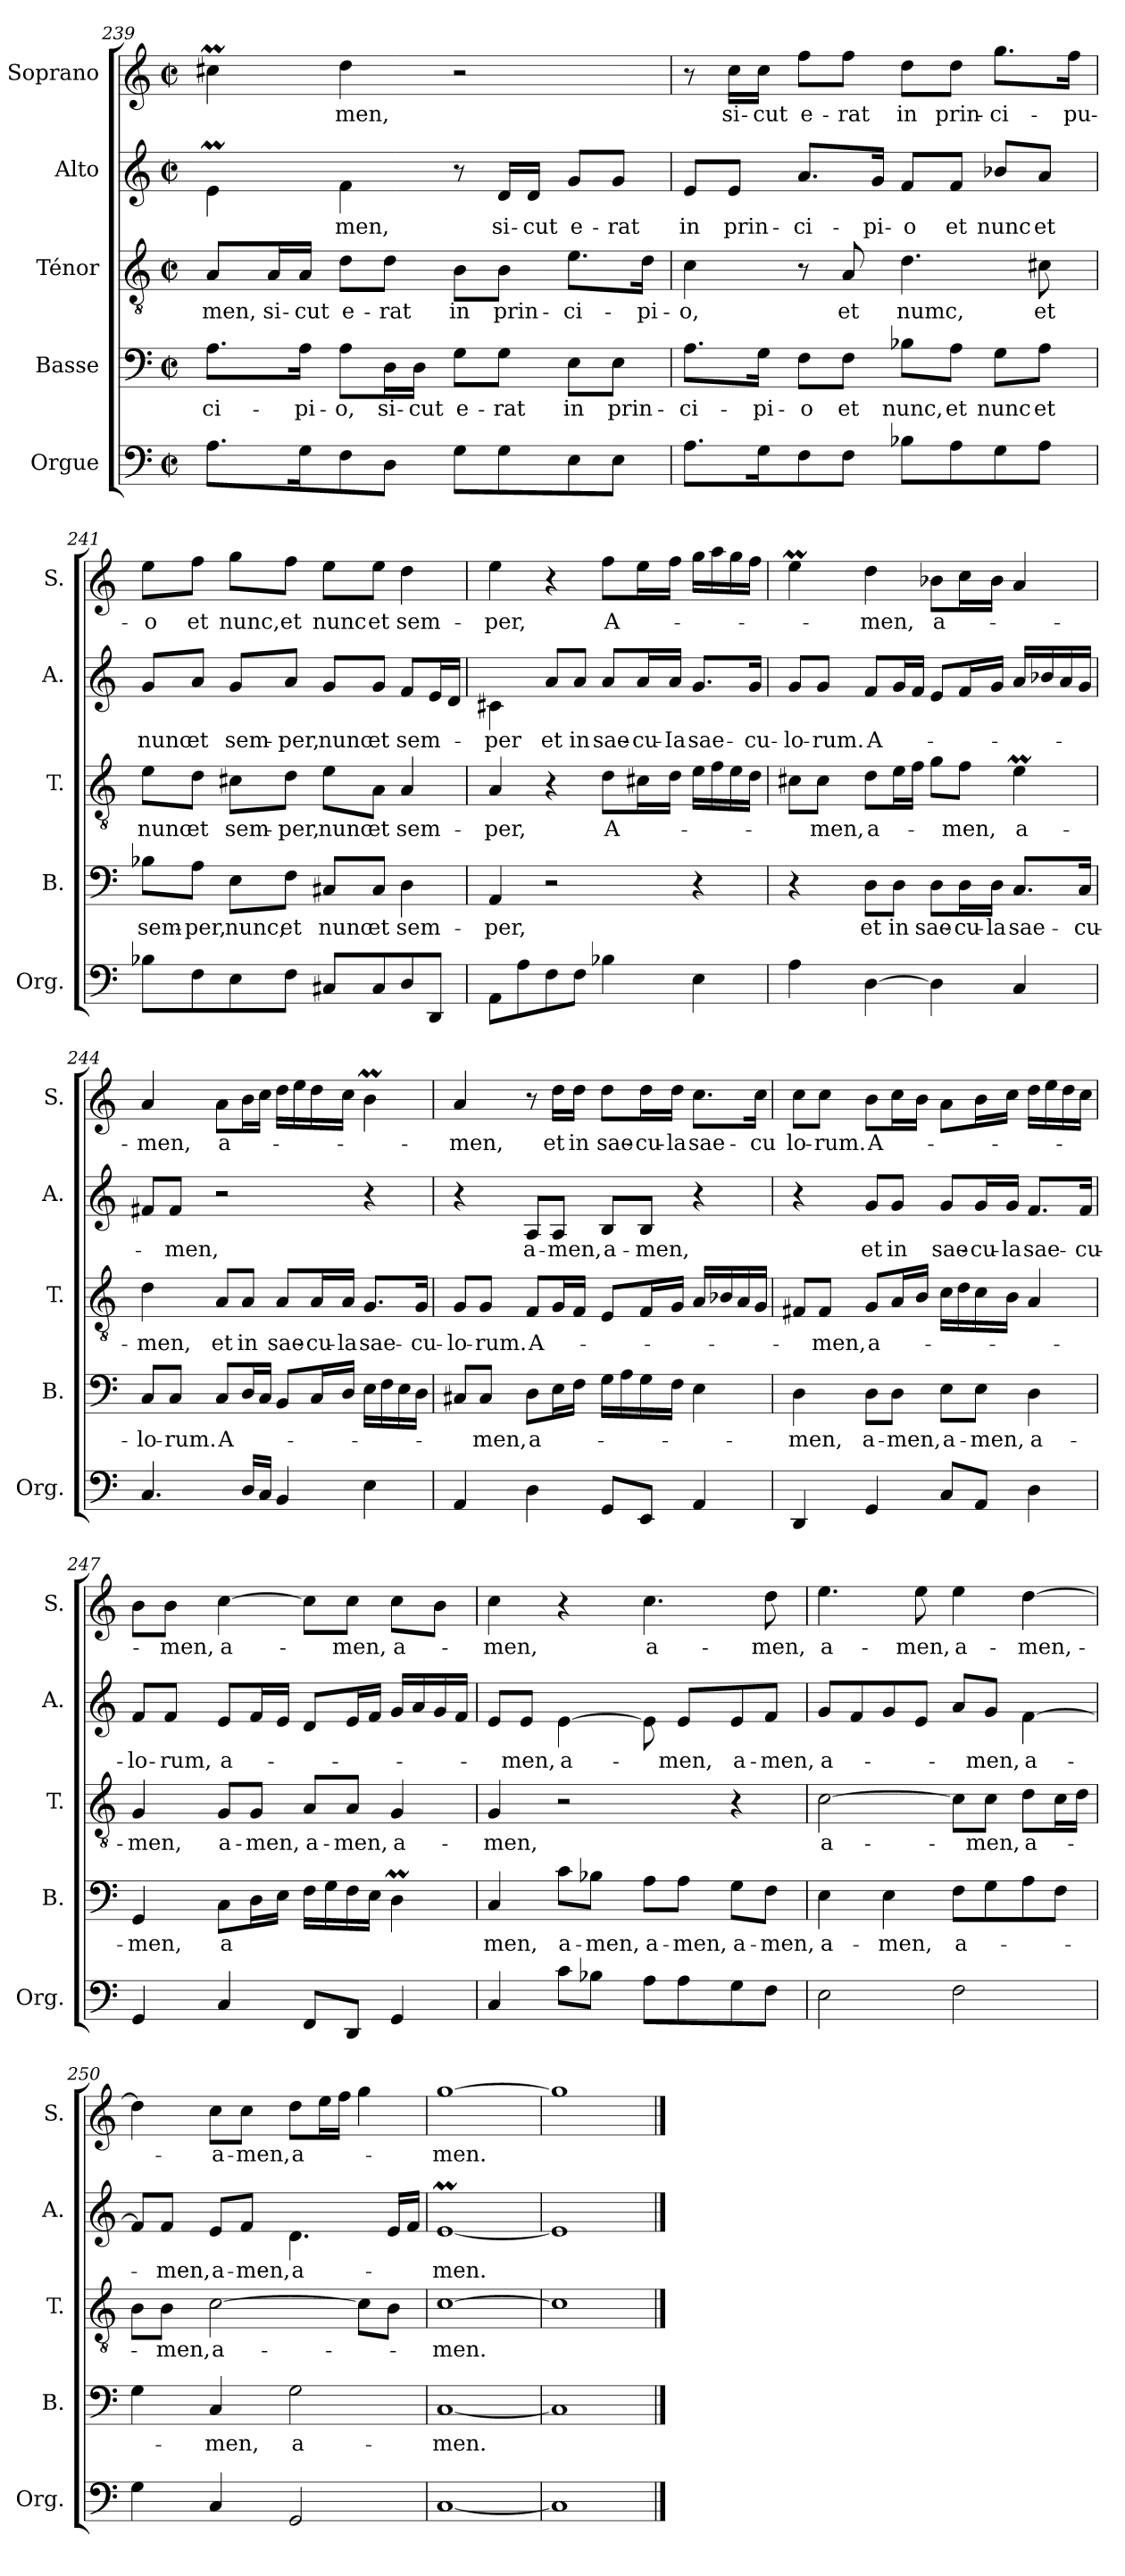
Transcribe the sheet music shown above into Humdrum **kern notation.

**kern	**kern	**text	**kern	**text	**kern	**text	**kern	**text
*part5	*part4	*part4	*part3	*part3	*part2	*part2	*part1	*part1
*staff5	*staff4	*staff4	*staff3	*staff3	*staff2	*staff2	*staff1	*staff1
*I"Orgue	*I"Basse	*	*I"Ténor	*	*I"Alto	*	*I"Soprano	*
*I'Org.	*I'B.	*	*I'T.	*	*I'A.	*	*I'S.	*
*clefF4	*clefF4	*	*clefGv2	*	*clefG2	*	*clefG2	*
*k[]	*k[]	*	*k[]	*	*k[]	*	*k[]	*
*M2/2	*M2/2	*	*M2/2	*	*M2/2	*	*M2/2	*
*met(c|)	*met(c|)	*	*met(c|)	*	*met(c|)	*	*met(c|)	*
=239	=239	=239	=239	=239	=239	=239	=239	=239
!	!	!LO:LY:b	!	!LO:LY:b	!	!	!	!
8.A\L	8.A\L	-ci-	8A/L	-men,	4em\	.	4cc#Xm\	.
!	!	!	!	!LO:LY:b	!	!	!	!
.	.	.	16A/L	si-	.	.	.	.
!	!	!LO:LY:b	!	!LO:LY:b	!	!	!	!
16G\K	16A\Jk	-pi-	16A/JJ	-cut	.	.	.	.
!	!	!LO:LY:b	!	!LO:LY:b	!	!LO:LY:b	!	!LO:LY:b
8F\	8A\L	-o,	8d\L	e-	4f\	-men,	4dd\	-men,
!	!	!LO:LY:b	!	!LO:LY:b	!	!	!	!
8D\J	16D\L	si-	8d\J	-rat	.	.	.	.
!	!	!LO:LY:b	!	!	!	!	!	!
.	16D\JJ	-cut	.	.	.	.	.	.
!	!	!LO:LY:b	!	!LO:LY:b	!	!	!	!
8G\L	8G\L	e-	8B\L	in	8r	.	2r	.
!	!	!LO:LY:b	!	!LO:LY:b	!	!LO:LY:b	!	!
8G\	8G\J	-rat	8B\J	prin-	16d/LL	si-	.	.
!	!	!	!	!	!	!LO:LY:b	!	!
.	.	.	.	.	16d/JJ	-cut	.	.
!	!	!LO:LY:b	!	!LO:LY:b	!	!LO:LY:b	!	!
8E\	8E\L	in	8.e\L	-ci-	8g/L	e-	.	.
!	!	!LO:LY:b	!	!	!	!LO:LY:b	!	!
8E\J	8E\J	prin-	.	.	8g/J	-rat	.	.
!	!	!	!	!LO:LY:b	!	!	!	!
.	.	.	16d\Jk	-pi-	.	.	.	.
!!LO:PB:g=z
=240	=240	=240	=240	=240	=240	=240	=240	=240
!	!	!LO:LY:b	!	!LO:LY:b	!	!LO:LY:b	!	!
8.A\L	8.A\L	-ci-	4c\	-o,	8e/L	in	8r	.
!	!	!	!	!	!	!LO:LY:b	!	!LO:LY:b
.	.	.	.	.	8e/J	prin-	16cc\LL	si-
!	!	!LO:LY:b	!	!	!	!	!	!LO:LY:b
16G\K	16G\Jk	-pi-	.	.	.	.	16cc\JJ	-cut
!	!	!LO:LY:b	!	!	!	!LO:LY:b	!	!LO:LY:b
8F\	8F\L	-o	8r	.	8.a/L	-ci-	8ff\L	e-
!	!	!LO:LY:b	!	!LO:LY:b	!	!	!	!LO:LY:b
8F\J	8F\J	et	8A/	et	.	.	8ff\J	-rat
!	!	!	!	!	!	!LO:LY:b	!	!
.	.	.	.	.	16g/Jk	-pi-	.	.
!	!	!LO:LY:b	!	!LO:LY:b	!	!LO:LY:b	!	!LO:LY:b
8B-X\L	8B-X\L	nunc,	4.d\	numc,	8f/L	-o	8dd\L	in
!	!	!LO:LY:b	!	!	!	!LO:LY:b	!	!LO:LY:b
8A\	8A\J	et	.	.	8f/J	et	8dd\J	prin-
!	!	!LO:LY:b	!	!	!	!LO:LY:b	!	!LO:LY:b
8G\	8G\L	nunc	.	.	8b-X/L	nunc	8.gg\L	-ci-
!	!	!LO:LY:b	!	!LO:LY:b	!	!LO:LY:b	!	!
8A\J	8A\J	et	8c#X\	et	8a/J	et	.	.
!	!	!	!	!	!	!	!	!LO:LY:b
.	.	.	.	.	.	.	16ff\Jk	-pu-
=241	=241	=241	=241	=241	=241	=241	=241	=241
!	!	!LO:LY:b	!	!LO:LY:b	!	!LO:LY:b	!	!LO:LY:b
8B-X\L	8B-X\L	sem-	8e\L	nunc	8g/L	nunc	8ee\L	-o
!	!	!LO:LY:b	!	!LO:LY:b	!	!LO:LY:b	!	!LO:LY:b
8F\	8A\J	-per,	8d\J	et	8a/J	et	8ff\J	et
!	!	!LO:LY:b	!	!LO:LY:b	!	!LO:LY:b	!	!LO:LY:b
8E\	8E\L	nunc,	8c#X\L	sem-	8g/L	sem-	8gg\L	nunc,
!	!	!LO:LY:b	!	!LO:LY:b	!	!LO:LY:b	!	!LO:LY:b
8F\J	8F\J	et	8d\J	-per,	8a/J	-per,	8ff\J	et
!	!	!LO:LY:b	!	!LO:LY:b	!	!LO:LY:b	!	!LO:LY:b
8C#X/L	8C#X/L	nunc	8e\L	nunc	8g/L	nunc	8ee\L	nunc
!	!	!LO:LY:b	!	!LO:LY:b	!	!LO:LY:b	!	!LO:LY:b
8C#/	8C#/J	et	8A\J	et	8g/J	et	8ee\J	et
!	!	!LO:LY:b	!	!LO:LY:b	!	!LO:LY:b	!	!LO:LY:b
8D/	4D\	sem-	4A/	sem-	8f/L	sem-	4dd\	sem-
8DD/J	.	.	.	.	16e/L	.	.	.
.	.	.	.	.	16d/JJ	.	.	.
=242	=242	=242	=242	=242	=242	=242	=242	=242
!	!	!LO:LY:b	!	!LO:LY:b	!	!LO:LY:b	!	!LO:LY:b
8AA\L	4AA/	-per,	4A/	-per,	4c#X\	-per	4ee\	-per,
8A\	.	.	.	.	.	.	.	.
!	!	!	!	!	!	!LO:LY:b	!	!
8F\	2r	.	4r	.	8a/L	et	4r	.
!	!	!	!	!	!	!LO:LY:b	!	!
8F\J	.	.	.	.	8a/J	in	.	.
!	!	!	!	!LO:LY:b	!	!LO:LY:b	!	!LO:LY:b
4B-X\	.	.	8d\L	A-	8a/L	sae-	8ff\L	A-
!	!	!	!	!	!	!LO:LY:b	!	!
.	.	.	16c#X\L	.	16a/L	-cu-	16ee\L	.
!	!	!	!	!	!	!LO:LY:b	!	!
.	.	.	16d\JJ	.	16a/JJ	-Ia	16ff\JJ	.
!	!	!	!	!	!	!LO:LY:b	!	!
4E\	4r	.	16e\LL	.	8.g/L	sae-	16gg\LL	.
.	.	.	16f\	.	.	.	16aa\	.
.	.	.	16e\	.	.	.	16gg\	.
!	!	!	!	!	!	!LO:LY:b	!	!
.	.	.	16d\JJ	.	16g/Jk	-cu-	16ff\JJ	.
!!LO:LB:g=z
=243	=243	=243	=243	=243	=243	=243	=243	=243
!	!	!	!	!	!	!LO:LY:b	!	!
4A\	4r	.	8c#X\L	.	8g/L	-lo-	4eem\	.
!	!	!	!	!LO:LY:b	!	!LO:LY:b	!	!
.	.	.	8c#\J	-men,	8g/J	-rum.	.	.
!	!	!LO:LY:b	!	!LO:LY:b	!	!LO:LY:b	!	!LO:LY:b
[4D\	8D\L	et	8d\L	a-	8f/L	A-	4dd\	men,
!	!	!LO:LY:b	!	!	!	!	!	!
.	8D\J	in	16e\L	.	16g/L	.	.	.
.	.	.	16f\JJ	.	16f/JJ	.	.	.
!	!	!LO:LY:b	!	!	!	!	!	!LO:LY:b
4D\]	8D\L	sae-	8g\L	.	8e/L	.	8b-X\L	a-
!	!	!LO:LY:b	!	!LO:LY:b	!	!	!	!
.	16D\L	-cu-	8f\J	-men,	16f/L	.	16cc\L	.
!	!	!LO:LY:b	!	!	!	!	!	!
.	16D\JJ	-la	.	.	16g/JJ	.	16b-\JJ	.
!	!	!LO:LY:b	!	!LO:LY:b	!	!	!	!
4C/	8.C/L	sae-	4em\	a-	16a/LL	.	4a/	.
.	.	.	.	.	16b-X/	.	.	.
.	.	.	.	.	16a/	.	.	.
!	!	!LO:LY:b	!	!	!	!	!	!
.	16C/Jk	-cu-	.	.	16g/JJ	.	.	.
=244	=244	=244	=244	=244	=244	=244	=244	=244
!	!	!LO:LY:b	!	!LO:LY:b	!	!	!	!LO:LY:b
4.C/	8C/L	-lo-	4d\	-men,	8f#X/L	.	4a/	-men,
!	!	!LO:LY:b	!	!	!	!LO:LY:b	!	!
.	8C/J	-rum.	.	.	8f#/J	-men,	.	.
!	!	!LO:LY:b	!	!LO:LY:b	!	!	!	!LO:LY:b
.	8C/L	A-	8A/L	et	2r	.	8a\L	a-
!	!	!	!	!LO:LY:b	!	!	!	!
16D/LL	16D/L	.	8A/J	in	.	.	16b\L	.
16C/JJ	16C/JJ	.	.	.	.	.	16cc\JJ	.
!	!	!	!	!LO:LY:b	!	!	!	!
4BB/	8BB/L	.	8A/L	sae-	.	.	16dd\LL	.
.	.	.	.	.	.	.	16ee\	.
!	!	!	!	!LO:LY:b	!	!	!	!
.	16C/L	.	16A/L	-cu-	.	.	16dd\	.
!	!	!	!	!LO:LY:b	!	!	!	!
.	16D/JJ	.	16A/JJ	-la	.	.	16cc\JJ	.
!	!	!	!	!LO:LY:b	!	!	!	!
4E\	16E\LL	.	8.G/L	sae-	4r	.	4bm\	.
.	16F\	.	.	.	.	.	.	.
.	16E\	.	.	.	.	.	.	.
!	!	!	!	!LO:LY:b	!	!	!	!
.	16D\JJ	.	16G/Jk	-cu--	.	.	.	.
=245	=245	=245	=245	=245	=245	=245	=245	=245
!	!	!	!	!LO:LY:b	!	!	!	!LO:LY:b
4AA/	8C#X/L	.	8G/L	-lo-	4r	.	4a/	-men,
!	!	!LO:LY:b	!	!LO:LY:b	!	!	!	!
.	8C#/J	-men,	8G/J	-rum.	.	.	.	.
!	!	!LO:LY:b	!	!LO:LY:b	!	!LO:LY:b	!	!
4D\	8D\L	a-	8F/L	A-	8A/L	a-	8r	.
!	!	!	!	!	!	!LO:LY:b	!	!LO:LY:b
.	16E\L	.	16G/L	.	8A/J	-men,	16dd\LL	et
!	!	!	!	!	!	!	!	!LO:LY:b
.	16F\JJ	.	16F/JJ	.	.	.	16dd\JJ	in
!	!	!	!	!	!	!LO:LY:b	!	!LO:LY:b
8GG/L	16G\LL	.	8E/L	.	8B/L	a-	8dd\L	sae-
.	16A\	.	.	.	.	.	.	.
!	!	!	!	!	!	!LO:LY:b	!	!LO:LY:b
8EE/J	16G\	.	16F/L	.	8B/J	-men,	16dd\L	-cu-
!	!	!	!	!	!	!	!	!LO:LY:b
.	16F\JJ	.	16G/JJ	.	.	.	16dd\JJ	-la
!	!	!	!	!	!	!	!	!LO:LY:b
4AA/	4E\	.	16A/LL	.	4r	.	8.cc\L	sae-
.	.	.	16B-X/	.	.	.	.	.
.	.	.	16A/	.	.	.	.	.
!	!	!	!	!	!	!	!	!LO:LY:b
.	.	.	16G/JJ	.	.	.	16cc\Jk	-cu
!!LO:PB:g=z
=246	=246	=246	=246	=246	=246	=246	=246	=246
!	!	!LO:LY:b	!	!	!	!	!	!LO:LY:b
4DD/	4D\	-men,	8F#X/L	.	4r	.	8cc\L	lo-
!	!	!	!	!LO:LY:b	!	!	!	!LO:LY:b
.	.	.	8F#/J	-men,	.	.	8cc\J	-rum.
!	!	!LO:LY:b	!	!LO:LY:b	!	!LO:LY:b	!	!LO:LY:b
4GG/	8D\L	a-	8G/L	a-	8g/L	et	8b\L	A-
!	!	!LO:LY:b	!	!	!	!LO:LY:b	!	!
.	8D\J	-men,	16A/L	.	8g/J	in	16cc\L	.
.	.	.	16B/JJ	.	.	.	16b\JJ	.
!	!	!LO:LY:b	!	!	!	!LO:LY:b	!	!
8C/L	8E\L	a-	16c\LL	.	8g/L	sae-	8a\L	.
.	.	.	16d\	.	.	.	.	.
!	!	!LO:LY:b	!	!	!	!LO:LY:b	!	!
8AA/J	8E\J	-men,	16c\	.	16g/L	-cu-	16b\L	.
!	!	!	!	!	!	!LO:LY:b	!	!
.	.	.	16B\JJ	.	16g/JJ	-la	16cc\JJ	.
!	!	!LO:LY:b	!	!	!	!LO:LY:b	!	!
4D\	4D\	a-	4A/	.	8.f/L	sae-	16dd\LL	.
.	.	.	.	.	.	.	16ee\	.
.	.	.	.	.	.	.	16dd\	.
!	!	!	!	!	!	!LO:LY:b	!	!
.	.	.	.	.	16f/Jk	-cu-	16cc\JJ	.
=247	=247	=247	=247	=247	=247	=247	=247	=247
!	!	!LO:LY:b	!	!LO:LY:b	!	!LO:LY:b	!	!
4GG/	4GG/	-men,	4G/	-men,	8f/L	-lo-	8b\L	.
!	!	!	!	!	!	!LO:LY:b	!	!LO:LY:b
.	.	.	.	.	8f/J	-rum,	8b\J	-men,
!	!	!LO:LY:b	!	!LO:LY:b	!	!LO:LY:b	!	!LO:LY:b
4C/	8C\L	a	8G/L	a-	8e/L	a-	[4cc\	a-
!	!	!LO:LY:b	!	!LO:LY:b	!	!	!	!
.	16D\L	_	8G/J	-men,	16f/L	.	.	.
.	16E\JJ	.	.	.	16e/JJ	.	.	.
!	!	!	!	!LO:LY:b	!	!	!	!
8FF/L	16F\LL	.	8A/L	a-	8d/L	.	8cc\L]	.
!	!	!LO:LY:b	!	!	!	!	!	!
.	16G\	_	.	.	.	.	.	.
!	!	!	!	!LO:LY:b	!	!	!	!LO:LY:b
8DD/J	16F\	.	8A/J	-men,	16e/L	.	8cc\J	-men,
.	16E\JJ	.	.	.	16f/JJ	.	.	.
!	!	!LO:LY:b	!	!LO:LY:b	!	!	!	!LO:LY:b
4GG/	4DM\	_-	4G/	a-	16g/LL	.	8cc\L	a-
.	.	.	.	.	16a/	.	.	.
.	.	.	.	.	16g/	.	8b\J	.
.	.	.	.	.	16f/JJ	.	.	.
=248	=248	=248	=248	=248	=248	=248	=248	=248
!	!	!LO:LY:b	!	!LO:LY:b	!	!	!	!LO:LY:b
4C/	4C/	-men,	4G/	-men,	8e/L	.	4cc\	-men,
!	!	!	!	!	!	!LO:LY:b	!	!
.	.	.	.	.	8e/J	-men,	.	.
!	!	!LO:LY:b	!	!	!	!LO:LY:b	!	!
8c\L	8c\L	a-	2r	.	[4e\	a-	4r	.
!	!	!LO:LY:b	!	!	!	!	!	!
8B-X\J	8B-X\J	-men,	.	.	.	.	.	.
!	!	!LO:LY:b	!	!	!	!	!	!LO:LY:b
8A\L	8A\L	a-	.	.	8e\]	.	4.cc\	a-
!	!	!LO:LY:b	!	!	!	!LO:LY:b	!	!
8A\	8A\J	-men,	.	.	8e/L	-men,	.	.
!	!	!LO:LY:b	!	!	!	!LO:LY:b	!	!
8G\	8G\L	a-	4r	.	8e/	a-	.	.
!	!	!LO:LY:b	!	!	!	!LO:LY:b	!	!LO:LY:b
8F\J	8F\J	-men,	.	.	8f/J	-men,	8dd\	-men,
=249	=249	=249	=249	=249	=249	=249	=249	=249
!	!	!LO:LY:b	!	!LO:LY:b	!	!LO:LY:b	!	!LO:LY:b
2E\	4E\	a-	[2c\	a-	8g/L	a-	4.ee\	a-
.	.	.	.	.	8f/	.	.	.
!	!	!LO:LY:b	!	!	!	!	!	!
.	4E\	-men,	.	.	8g/	.	.	.
!	!	!	!	!	!	!	!	!LO:LY:b
.	.	.	.	.	8e/J	.	8ee\	-men,
!	!	!LO:LY:b	!	!	!	!	!	!LO:LY:b
2F\	8F\L	a-	8c\L]	.	8a/L	.	4ee\	a-
!	!	!	!	!LO:LY:b	!	!LO:LY:b	!	!
.	8G\	.	8c\J	-men,	8g/J	-men,	.	.
!	!	!	!	!LO:LY:b	!	!LO:LY:b	!	!LO:LY:b
.	8A\	.	8d\L	a-	[4f\	a-	[4dd\	-men,-
.	8F\J	.	16c\L	.	.	.	.	.
.	.	.	16d\JJ	.	.	.	.	.
!!LO:LB:g=z
=250	=250	=250	=250	=250	=250	=250	=250	=250
4G\	4G\	.	8B\L	.	8f/L]	.	4dd\]	.
!	!	!	!	!LO:LY:b	!	!LO:LY:b	!	!
.	.	.	8B\J	-men,	8f/J	-men,	.	.
!	!	!LO:LY:b	!	!LO:LY:b	!	!LO:LY:b	!	!LO:LY:b
4C/	4C/	-men,	[2c\	a-	8e/L	a-	8cc\L	-a-
!	!	!	!	!	!	!LO:LY:b	!	!LO:LY:b
.	.	.	.	.	8f/J	-men,	8cc\J	-men,
!	!	!LO:LY:b	!	!	!	!LO:LY:b	!	!LO:LY:b
2GG/	2G\	a-	.	.	4.d\	a-	8dd\L	a-
.	.	.	.	.	.	.	16ee\L	.
.	.	.	.	.	.	.	16ff\JJ	.
.	.	.	8c\L]	.	.	.	4gg\	.
.	.	.	8B\J	.	16e/LL	.	.	.
.	.	.	.	.	16f/JJ	.	.	.
=251	=251	=251	=251	=251	=251	=251	=251	=251
!	!	!LO:LY:b	!	!LO:LY:b	!	!LO:LY:b	!	!LO:LY:b
[1C	[1C	-men.	[1c	-men.	[1em	-men.	[1gg	-men.
=252	=252	=252	=252	=252	=252	=252	=252	=252
1C]	1C]	.	1c]	.	1e]	.	1gg]	.
==	==	==	==	==	==	==	==	==
*-	*-	*-	*-	*-	*-	*-	*-	*-
